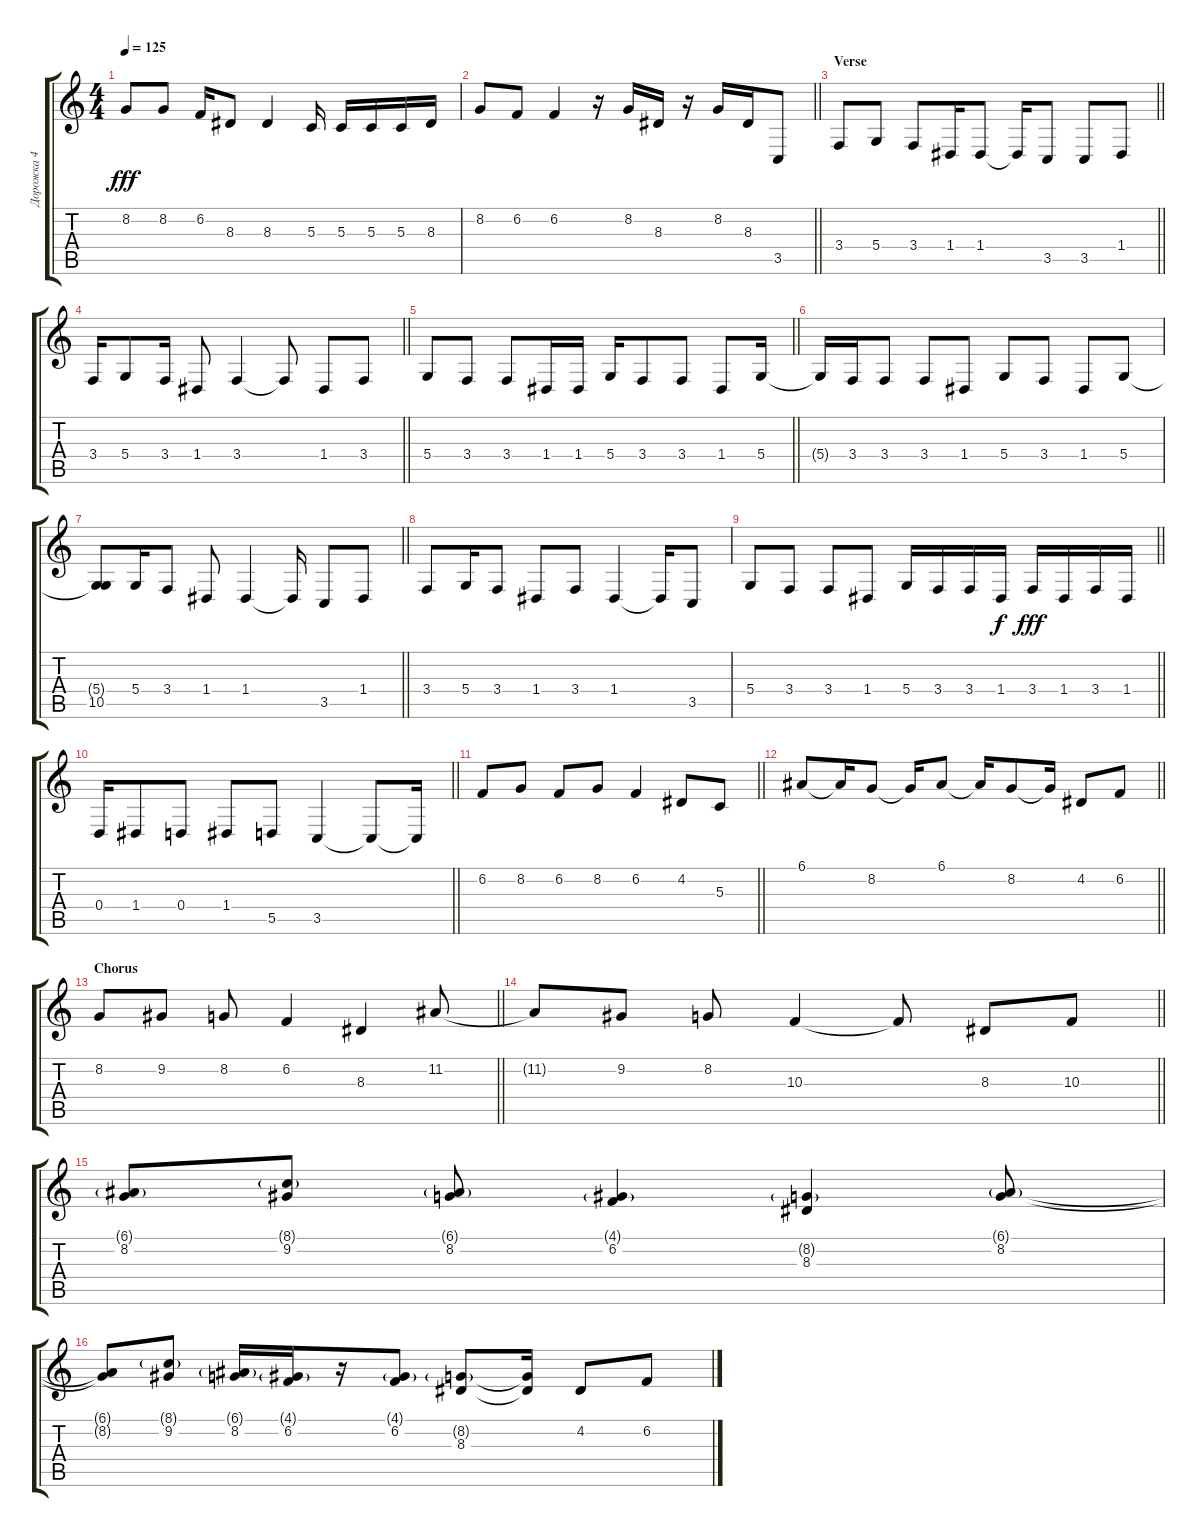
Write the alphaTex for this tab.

\track ("Дорожка 4" "Дорожка 4") {instrument altosax}
\staff {score tabs}
\tuning (E4 B3 G3 D3 A2 E2) {hide}
\ts (4 4)
\tempo 125
\clef g2
\ks c
8.2.8{dy fff} 8.2.8 6.2.16 8.3.8 8.3.4 5.3.16 5.3.16 5.3.16 5.3.16 8.3.16 |
\barLineRight lightlight
8.2.8 6.2.8 6.2.4 r.16{instrument breathnoise} 8.2.16 8.3.16 r.16 8.2.16 8.3.16 3.5.8{instrument altosax} |
\section ("" "Verse")
\barLineRight lightlight
3.4.8 5.4.8 3.4.8 1.4.16 1.4.8 1.4{t}.16 3.5.8 3.5.8 1.4.8 |
\barLineRight lightlight
3.4.16 5.4.8 3.4.16 1.4.8 3.4.4 3.4{t}.8 1.4.8 3.4.8 |
\barLineRight lightlight
5.4.8 3.4.8 3.4.8 1.4.16 1.4.16 5.4.16 3.4.8 3.4.8 1.4.8 5.4.16 |
5.4{t}.16 3.4.16 3.4.8 3.4.8 1.4.8 5.4.8 3.4.8 1.4.8 5.4.8 |
\barLineRight lightlight
(5.4{t} 10.5).8 5.4.16 3.4.8 1.4.8 1.4.4 1.4{t}.16 3.5.8 1.4.8 |
3.4.8 5.4.16 3.4.8 1.4.8 3.4.8 1.4.4 1.4{t}.16 3.5.8 |
\barLineRight lightlight
5.4.8 3.4.8 3.4.8 1.4.8 5.4.16 3.4.16 3.4.16 1.4.16{dy f} 3.4.16{dy fff} 1.4.16 3.4.16 1.4.16 |
\barLineRight lightlight
0.4.16 1.4.8 0.4.8 1.4.8 5.5.8 3.5.4 3.5{t}.8 3.5{t}.16 |
\barLineRight lightlight
6.2.8 8.2.8 6.2.8 8.2.8 6.2.4 4.2.8 5.3.8 |
\barLineRight lightlight
6.1.8 6.1{t}.16 8.2.8 8.2{t}.16 6.1.8 6.1{t}.16 8.2.8 8.2{t}.16 4.2.8 6.2.8 |
\section ("" "Chorus")
\barLineRight lightlight
8.2.8 9.2.8 8.2.8 6.2.4 8.3.4 11.2.8 |
\barLineRight lightlight
11.2{t}.8 9.2.8 8.2.8 10.3.4 10.3{t}.8 8.3.8 10.3.8 |
(6.1{g} 8.2).8 (8.1{g} 9.2).8 (6.1{g} 8.2).8 (4.1{g} 6.2).4 (8.2{g} 8.3).4 (6.1{g} 8.2).8 |
(6.1{t} 8.2{t}).8 (8.1{g} 9.2).8 (6.1{g} 8.2).16 (4.1{g} 6.2).16 r.16 (4.1{g} 6.2).8 (8.2{g} 8.3).8 (8.2{t} 8.3{t}).16 4.2.8 6.2.8
